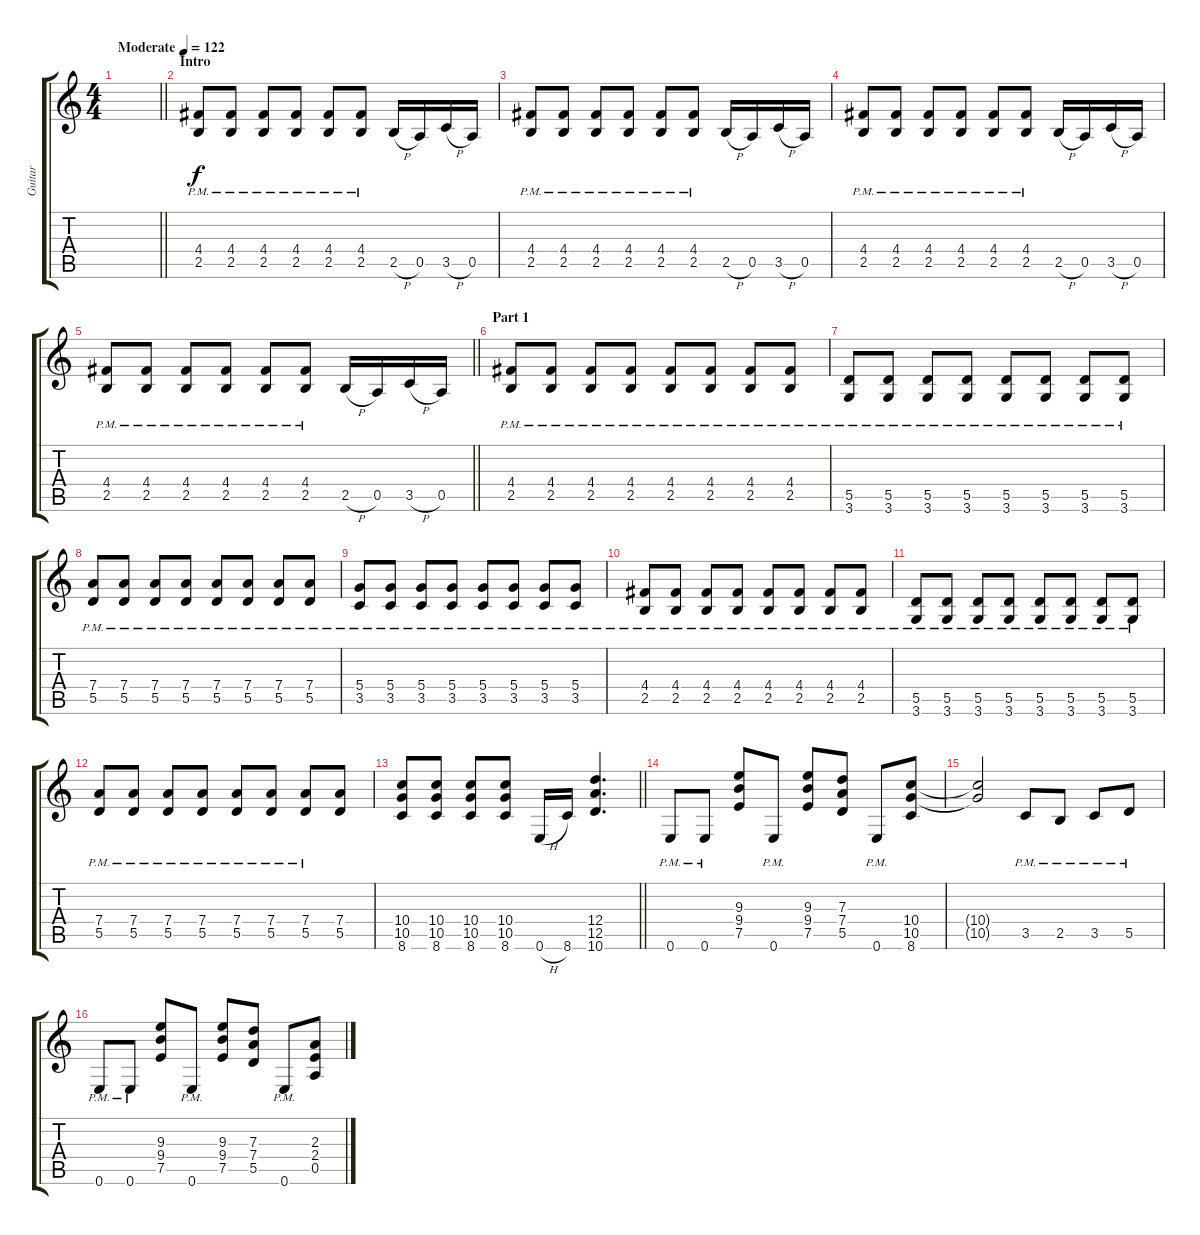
\track ("Guitar" "Guitar") {instrument overdrivenguitar}
\staff {score tabs}
\tuning (E4 B3 G3 D3 A2 E2) {hide}
\ts (4 4)
\tempo (122 "Moderate")
\clef g2
\barLineRight lightlight
\ks c
|
\section ("" "Intro")
(4.4{pm} 2.5{pm}).8 (4.4{pm} 2.5{pm}).8 (4.4{pm} 2.5{pm}).8 (4.4{pm} 2.5{pm}).8 (4.4{pm} 2.5{pm}).8 (4.4{pm} 2.5{pm}).8 2.5{h}.16 0.5.16 3.5{h}.16 0.5.16 |
(4.4{pm} 2.5{pm}).8 (4.4{pm} 2.5{pm}).8 (4.4{pm} 2.5{pm}).8 (4.4{pm} 2.5{pm}).8 (4.4{pm} 2.5{pm}).8 (4.4{pm} 2.5{pm}).8 2.5{h}.16 0.5.16 3.5{h}.16 0.5.16 |
(4.4{pm} 2.5{pm}).8 (4.4{pm} 2.5{pm}).8 (4.4{pm} 2.5{pm}).8 (4.4{pm} 2.5{pm}).8 (4.4{pm} 2.5{pm}).8 (4.4{pm} 2.5{pm}).8 2.5{h}.16 0.5.16 3.5{h}.16 0.5.16 |
\barLineRight lightlight
(4.4{pm} 2.5{pm}).8 (4.4{pm} 2.5{pm}).8 (4.4{pm} 2.5{pm}).8 (4.4{pm} 2.5{pm}).8 (4.4{pm} 2.5{pm}).8 (4.4{pm} 2.5{pm}).8 2.5{h}.16 0.5.16 3.5{h}.16 0.5.16 |
\section ("" "Part 1")
(4.4{pm} 2.5{pm}).8 (4.4{pm} 2.5{pm}).8 (4.4{pm} 2.5{pm}).8 (4.4{pm} 2.5{pm}).8 (4.4{pm} 2.5{pm}).8 (4.4{pm} 2.5{pm}).8 (4.4{pm} 2.5{pm}).8 (4.4{pm} 2.5{pm}).8 |
(5.5{pm} 3.6{pm}).8 (5.5{pm} 3.6{pm}).8 (5.5{pm} 3.6{pm}).8 (5.5{pm} 3.6{pm}).8 (5.5{pm} 3.6{pm}).8 (5.5{pm} 3.6{pm}).8 (5.5{pm} 3.6{pm}).8 (5.5{pm} 3.6{pm}).8 |
(7.4{pm} 5.5{pm}).8 (7.4{pm} 5.5{pm}).8 (7.4{pm} 5.5{pm}).8 (7.4{pm} 5.5{pm}).8 (7.4{pm} 5.5{pm}).8 (7.4{pm} 5.5{pm}).8 (7.4{pm} 5.5{pm}).8 (7.4{pm} 5.5{pm}).8 |
(5.4{pm} 3.5{pm}).8 (5.4{pm} 3.5{pm}).8 (5.4{pm} 3.5{pm}).8 (5.4{pm} 3.5{pm}).8 (5.4{pm} 3.5{pm}).8 (5.4{pm} 3.5{pm}).8 (5.4{pm} 3.5{pm}).8 (5.4{pm} 3.5{pm}).8 |
(4.4{pm} 2.5{pm}).8 (4.4{pm} 2.5{pm}).8 (4.4{pm} 2.5{pm}).8 (4.4{pm} 2.5{pm}).8 (4.4{pm} 2.5{pm}).8 (4.4{pm} 2.5{pm}).8 (4.4{pm} 2.5{pm}).8 (4.4{pm} 2.5{pm}).8 |
(5.5{pm} 3.6{pm}).8 (5.5{pm} 3.6{pm}).8 (5.5{pm} 3.6{pm}).8 (5.5{pm} 3.6{pm}).8 (5.5{pm} 3.6{pm}).8 (5.5{pm} 3.6{pm}).8 (5.5{pm} 3.6{pm}).8 (5.5{pm} 3.6{pm}).8 |
(7.4{pm} 5.5{pm}).8 (7.4{pm} 5.5{pm}).8 (7.4{pm} 5.5{pm}).8 (7.4{pm} 5.5{pm}).8 (7.4{pm} 5.5{pm}).8 (7.4{pm} 5.5{pm}).8 (7.4{pm} 5.5{pm}).8 (7.4 5.5).8 |
\barLineRight lightlight
(10.4 10.5 8.6).8 (10.4 10.5 8.6).8 (10.4 10.5 8.6).8 (10.4 10.5 8.6).8 0.6{h}.16 8.6.16 (12.4 12.5 10.6).4{d} |
\section ("" " ")
0.6{pm}.8 0.6{pm}.8 (9.3 9.4 7.5).8 0.6{pm}.8 (9.3 9.4 7.5).8 (7.3 7.4 5.5).8 0.6{pm}.8 (10.4 10.5 8.6).8 |
(10.4{t} 10.5{t}).2 3.5{pm}.8 2.5{pm}.8 3.5{pm}.8 5.5{pm}.8 |
0.6{pm}.8 0.6{pm}.8 (9.3 9.4 7.5).8 0.6{pm}.8 (9.3 9.4 7.5).8 (7.3 7.4 5.5).8 0.6{pm}.8 (2.3 2.4 0.5).8
